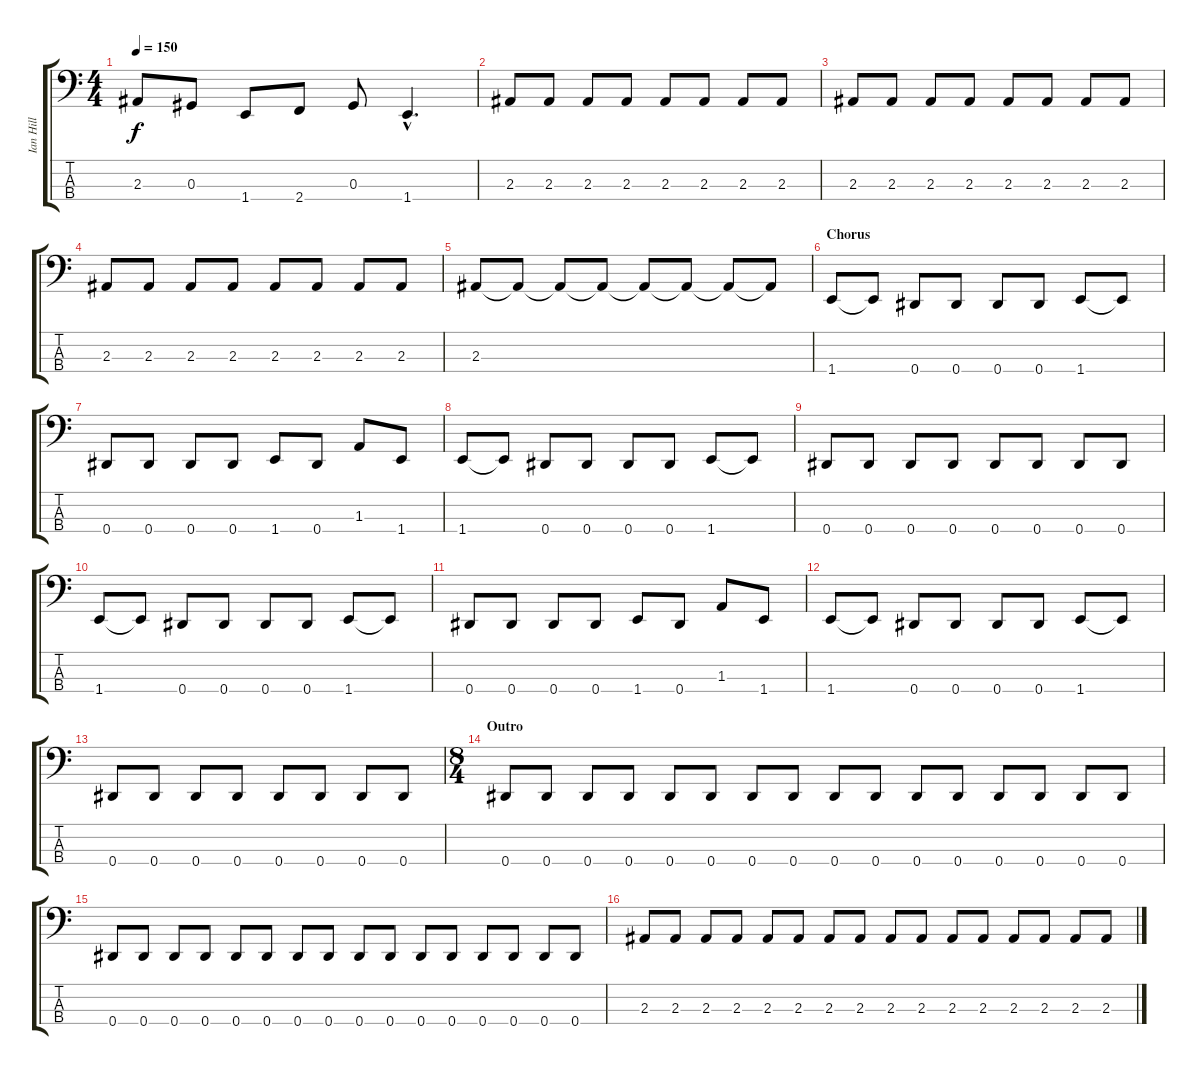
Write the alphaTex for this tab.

\track ("Ian Hill" "Ian Hill") {instrument electricbasspick}
\staff {score tabs}
\tuning (Gb2 Db2 Ab1 Eb1) {hide}
\ts (4 4)
\tempo 150
\clef f4
\ks c
2.3{t}.8{dy f} 0.3.8 1.4.8 2.4.8 0.3.8 1.4{hac}.4{d} |
2.3.8 2.3.8 2.3.8 2.3.8 2.3.8 2.3.8 2.3.8 2.3.8 |
2.3.8 2.3.8 2.3.8 2.3.8 2.3.8 2.3.8 2.3.8 2.3.8 |
2.3.8 2.3.8 2.3.8 2.3.8 2.3.8 2.3.8 2.3.8 2.3.8 |
2.3.8 2.3{t}.8 2.3{t}.8 2.3{t}.8 2.3{t}.8 2.3{t}.8 2.3{t}.8 2.3{t}.8 |
\section ("" "Chorus")
1.4.8 1.4{t}.8 0.4.8 0.4.8 0.4.8 0.4.8 1.4.8 1.4{t}.8 |
0.4.8 0.4.8 0.4.8 0.4.8 1.4.8 0.4.8 1.3.8 1.4.8 |
1.4.8 1.4{t}.8 0.4.8 0.4.8 0.4.8 0.4.8 1.4.8 1.4{t}.8 |
0.4.8 0.4.8 0.4.8 0.4.8 0.4.8 0.4.8 0.4.8 0.4.8 |
1.4.8 1.4{t}.8 0.4.8 0.4.8 0.4.8 0.4.8 1.4.8 1.4{t}.8 |
0.4.8 0.4.8 0.4.8 0.4.8 1.4.8 0.4.8 1.3.8 1.4.8 |
1.4.8 1.4{t}.8 0.4.8 0.4.8 0.4.8 0.4.8 1.4.8 1.4{t}.8 |
0.4.8 0.4.8 0.4.8 0.4.8 0.4.8 0.4.8 0.4.8 0.4.8 |
\ts (8 4)
\section ("" "Outro")
0.4.8 0.4.8 0.4.8 0.4.8 0.4.8 0.4.8 0.4.8 0.4.8 0.4.8 0.4.8 0.4.8 0.4.8 0.4.8 0.4.8 0.4.8 0.4.8 |
0.4.8 0.4.8 0.4.8 0.4.8 0.4.8 0.4.8 0.4.8 0.4.8 0.4.8 0.4.8 0.4.8 0.4.8 0.4.8 0.4.8 0.4.8 0.4.8 |
2.3.8 2.3.8 2.3.8 2.3.8 2.3.8 2.3.8 2.3.8 2.3.8 2.3.8 2.3.8 2.3.8 2.3.8 2.3.8 2.3.8 2.3.8 2.3.8
